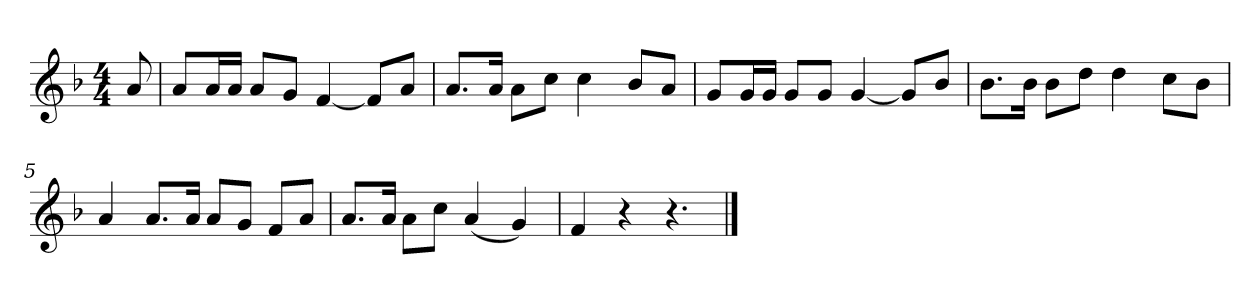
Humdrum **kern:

**kern
*part1
*staff1
*k[b-]
*M4/4
*MM120
=
8a
=1
8aL
16aL
16aJJ
8aL
8gJ
[4f
8fL]
8aJ
=2
8.aL
16aJk
8aL
8ccJ
4cc
8b-L
8aJ
=3
8gL
16gL
16gJJ
8gL
8gJ
[4g
8gL]
8b-J
=4
8.b-L
16b-Jk
8b-L
8ddJ
4dd
8ccL
8b-J
=5
4a
8.aL
16aJk
8aL
8gJ
8fL
8aJ
=6
8.aL
16aJk
8aL
8ccJ
(4a
4g)
=7
4f
4r
4.r
==
*-
